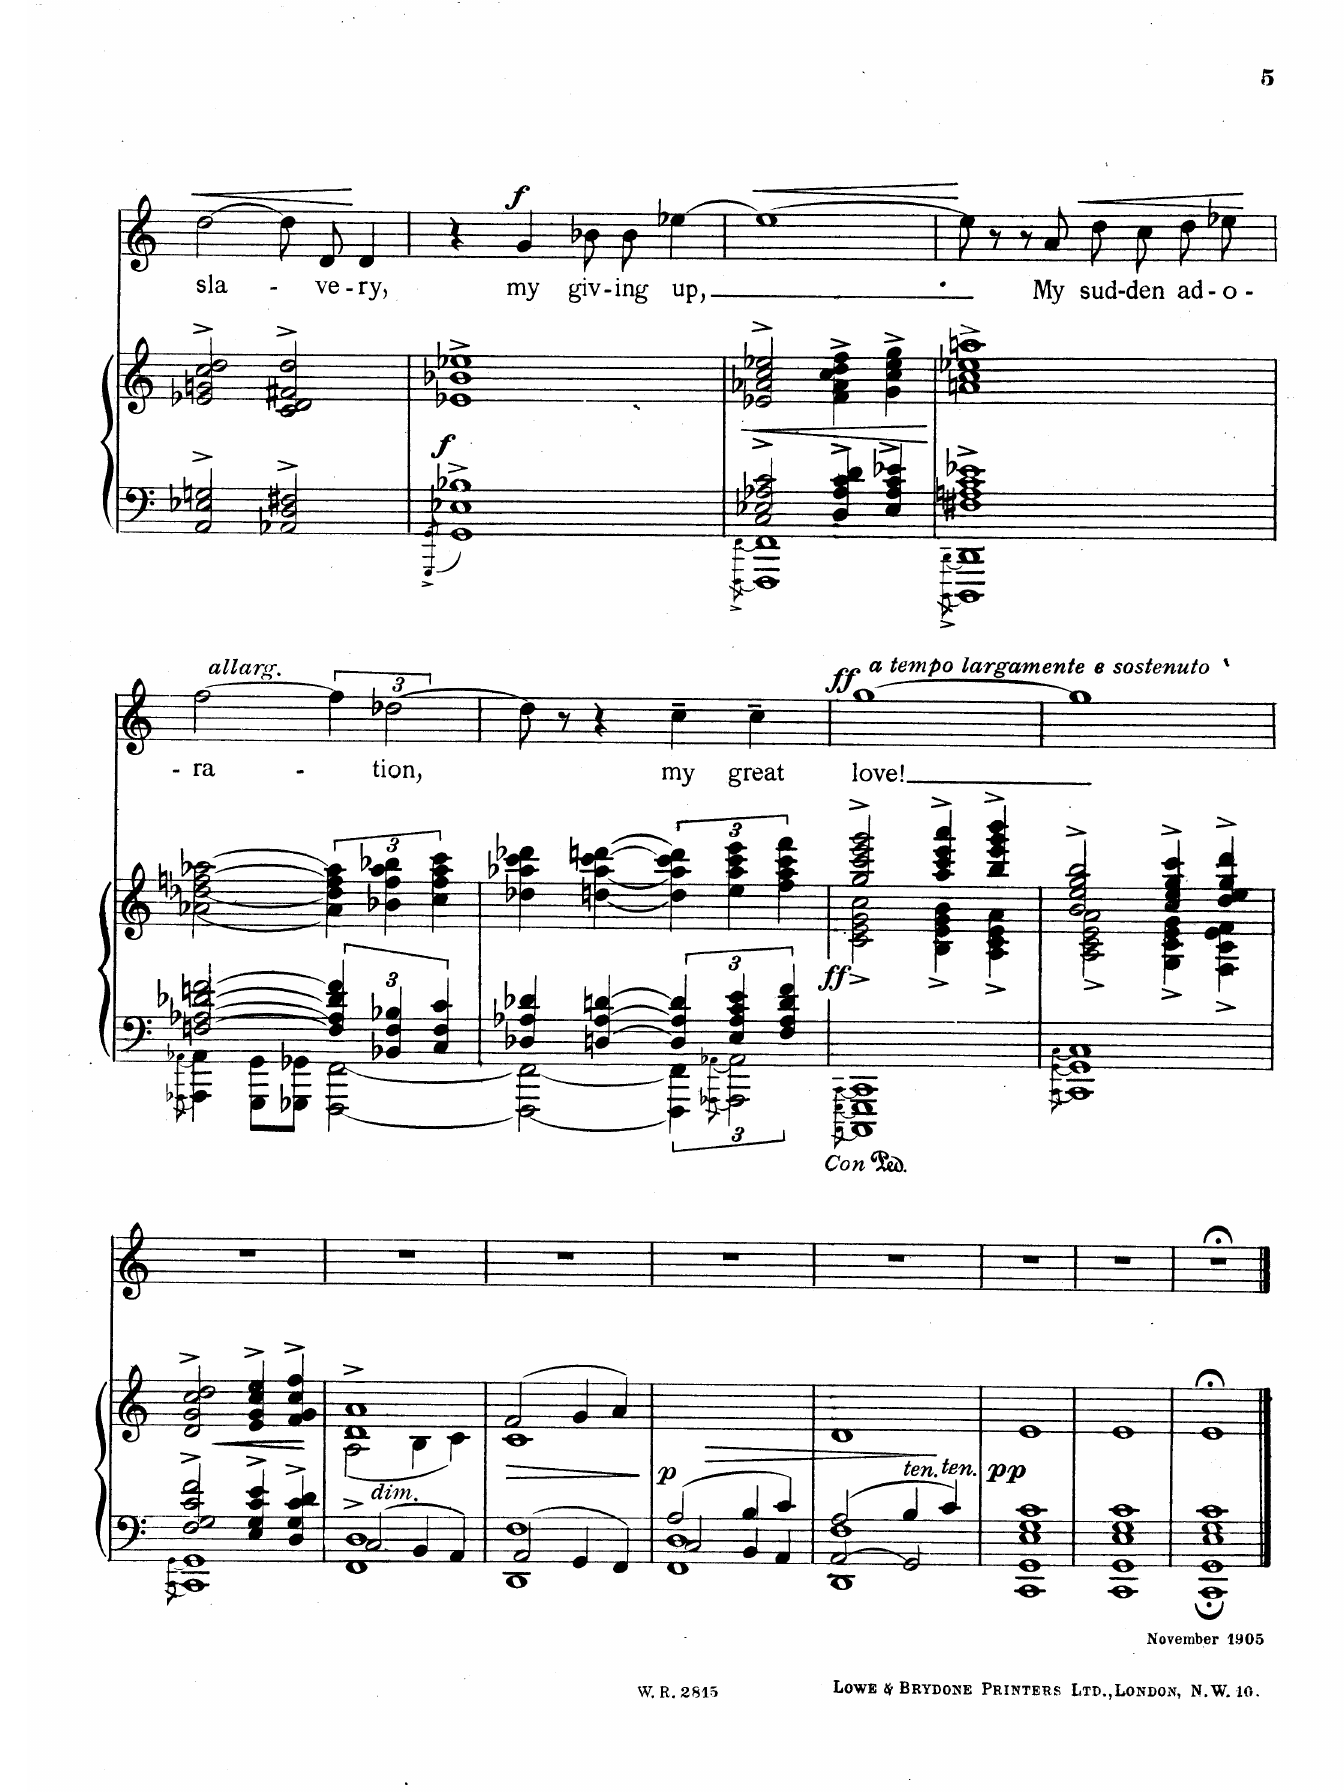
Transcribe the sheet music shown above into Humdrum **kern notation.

**kern	**kern	**dynam	**kern	**text	**dynam
*part2	*part2	*part2	*part1	*part1	*part1
*staff3	*staff2	*staff2/3	*staff1	*staff1	*staff1
*I"Piano	*	*	*I"Voice	*	*
*I'Pno	*	*	*	*	*
*clefF4	*clefG2	*	*clefG2	*	*
*k[]	*k[]	*	*k[]	*	*
*M4/4	*M4/4	*	*M4/4	*	*
=32	=32	=32	=32	=32	=32
!	!	!	!	!	!LO:HP:b
2AA\^ 2E-X\^ 2Gn\^	2e-X/^> 2gn/^> 2cc/^> 2dd/^>	.	[2dd\	sla-	<
2AA-X/^> 2D/^> 2F#X/^>	2c/^> 2d/^> 2f#X/^> 2dd/^>	.	8dd/L]	.	.
.	.	.	8d/J	-ve-	.
.	.	.	4d/	-ry,	[
=33	=33	=33	=33	=33	=33
8qGGG/^ 8qGG/^	.	.	.	.	.
!	!	!LO:DY:b	!	!	!
1GG^ 1E-X^ 1B-X^	1e-X^> 1b-X^> 1ee-X^>	f	4r	.	.
!	!	!	!	!	!LO:DY:a
.	.	.	4g/	my	f
.	.	.	8b-X\L	giv-	.
.	.	.	8b-\J	-ing	.
.	.	.	[4ee-X\	up,	.
=34	=34	=34	=34	=34	=34
*^	*	*	*	*	*
.	[8qFFF\^ [8qFF\^	.	.	.	.	.
!	!	!	!LO:HP:b	!	!	!LO:HP:b
2C/^ 2E-X/^ 2A-X/^ 2c/^	1FFF] 1FF]	2e-X/^> 2a-X/^> 2cc/^> 2ee-X/^>	<	1ee-_	.	<
4D/^ 4A-/^ 4c/^ 4d/^	.	4f\^ 4a-\^ 4cc\^ 4dd\^ 4ff\^	.	.	.	.
4E-/^ 4A-/^ 4c/^ 4e-X/^	.	4g\^ 4cc\^ 4ee-\^ 4gg\^	.	.	.	.
*v	*v	*	*	*	*	*
.	.	[	.	.	[
=35	=35	=35	=35	=35	=35
*^	*	*	*	*	*
.	[8qDDD\^ [8qDD\^	.	.	.	.	.
1F#X^ 1An^ 1c^ 1e-X^	1DDD] 1DD]	1an^ 1cc^ 1ee-X^ 1aan^	.	8ee-\]	.	.
.	.	.	.	8r	.	.
.	.	.	.	8r	.	.
.	.	.	.	8a/	My	.
!	!	!	!	!	!	!LO:HP:b
.	.	.	.	8dd\L	sud-	<
.	.	.	.	8cc\J	-den	.
.	.	.	.	8dd\L	ad-	.
.	.	.	.	8ee-X\J	-o-	.
*v	*v	*	*	*	*	*
.	.	.	.	.	[
=36	=36	=36	=36	=36	=36
*^	*	*	*	*	*
.	[8qAAA-X\ [8qAA-X\	.	.	.	.	.
!	!	!	!	!LO:TX:i:t=allarg.	!	!
[2Fn/ [2A-X/ [2d-X/ [2fn/	4AAA-\] 4AA-\]	[2a-X\ [<2dd-X\ [2ffn\ [2aa-X\	.	[2ff\	-- ra-	.
.	8GGG\ 8GG\L	.	.	.	.	.
.	8GGG-X\ 8GG-X\J	.	.	.	.	.
6F/] 6A-/] 6d-/] 6f/]	[2FFF\ [2FF\	6a-\] 6dd-\] 6ff\] 6aa-\]	.	6ff\]	.	.
6BB-X/ 6F/ 6B-X/	.	6b-X\ 6ff\ 6aa-\ 6bb-X\	.	[3dd-X\	-tion,	.
6C/ 6F/ 6c/	.	6cc\ 6ff\ 6aa-\ 6ccc\	.	.	.	.
=37	=37	=37	=37	=37	=37	=37
4D-X/ 4A-X/ 4d-X/	2FFF\_ 2FF\_	4dd-X\ 4aa\ 4ccc\ 4ddd-X\	.	8dd-\]	.	.
.	.	.	.	8r	.	.
[4Dn/ [4A-/ [4dn/	.	[4ddn\ [4aa\ [4ccc\ [4dddn\	.	4r	.	.
6D/] 6A-/] 6d/]	6FFF\] 6FF\]	6dd\] 6aa\] 6ccc\] 6ddd\]	.	4cc~\	my	.
.	[8qAAA-X\ [8qAA-X\	.	.	.	.	.
6E/ 6A-/ 6c/ 6e/	3AAA-\] 3AA-\]	6ee\ 6aa\ 6ccc\ 6eee\	.	.	.	.
.	.	.	.	4cc~\	great	.
6F/ 6A-/ 6d/ 6f/	.	6ff\ 6aa\ 6ccc\ 6fff\	.	.	.	.
*v	*v	*	*	*	*	*
=38	=38	=38	=38	=38	=38
[8qCCC\ [8qGGG\ [8qCC\	.	.	.	.	.
*	*^	*	*	*	*
*	*ped	*	*	*	*	*
!	!	!	!	!LO:TX:i:t=a tempo largamente e sostenuto	!	!
!	!	!	!LO:DY:b	!	!	!LO:DY:a
1CCC] 1GGG] 1CC]	2gg/^> 2ccc/^> 2eee/^> 2ggg/^>	2c/^< 2e/^< 2g/^< 2cc/^<	ff	[1gg	love!	ff
.	4aa/^> 4ccc/^> 4eee/^> 4aaa/^>	4B/^< 4e/^< 4g/^< 4b/^<	.	.	.	.
.	4bb/^> 4eee/^> 4ggg/^> 4bbb/^>	4A/^< 4c/^< 4e/^< 4a/^<	.	.	.	.
=39	=39	=39	=39	=39	=39	=39
[8qCC\ [8qGG\ [8qC\	.	.	.	.	.	.
*	*Xped	*	*	*	*	*
1CC] 1GG] 1C]	2b/^> 2ee/^> 2gg/^> 2bb/^>	2A/^< 2c/^< 2e/^< 2a/^<	.	1gg]	.	.
.	4cc/^> 4ee/^> 4gg/^> 4ccc/^>	4G/^< 4c/^< 4e/^< 4g/^<	.	.	.	.
.	4dd/^> 4ee/^> 4gg/^> 4ddd/^>	4F/^< 4c/^< 4e/^< 4f/^<	.	.	.	.
*	*v	*v	*	*	*	*
=40	=40	=40	=40	=40	=40
*^	*	*	*	*	*
.	[8qCC\ [8qGG\	.	.	.	.	.
!	!	!	!LO:HP:b	!	!	!
2F/^ 2G/^ 2c/^ 2f/^	1CC] 1GG]	2d/^> 2g/^> 2cc/^> 2dd/^>	<	1r	.	.
4E/^ 4G/^ 4c/^ 4e/^	.	4e/^> 4g/^> 4cc/^> 4ee/^>	.	.	.	.
4D/^ 4G/^ 4c/^ 4d/^	.	4f/^> 4g/^> 4cc/^> 4ff/^>	[	.	.	.
=41	=41	=41	=41	=41	=41	=41
*	*	*^	*	*	*	*
!LO:TX:a:i:t=dim.	!	!	!	!	!	!	!
2C^/	1FF 1D	1d^ 1a^	(2A\	.	1r	.	.
4BB/	.	.	4B\	.	.	.	.
4AA/	.	.	4c\)	.	.	.	.
=42	=42	=42	=42	=42	=42	=42	=42
!	!	!	!	!LO:HP:b	!	!	!
2AA/	1DD 1F	(2f/	1c	>	1r	.	.
4GG/	.	4g/	.	.	.	.	.
4FF/	.	4a/)	.	.	.	.	.
*v	*v	*	*	*	*	*	*
*	*v	*v	*	*	*	*
.	.	]	.	.	.
=43	=43	=43	=43	=43	=43
!	!	!LO:HP:b=2	!	!	!
*^	*	*	*	*	*
*	*^	*	*	*	*	*
!	!	!	!	!LO:DY:n=1:b	!	!	!
2A/	2C/	1FF 1D	1ryy	> p	1r	.	.
4B/	4BB/	.	.	.	.	.	.
4c/	4AA/	.	.	.	.	.	.
=44	=44	=44	=44	=44	=44	=44	=44
*	*	*	*^	*	*	*	*
*	*	*	*	*^	*	*	*	*
2A\	2AA/	1DD 1F	1d	2ryy	2.ryy	.	1r	.	.
!	!	!	!	!LO:TX:b:i:t=ten.	!	!	!	!	!
4B\	2GG/	.	.	2ryy	.	.	.	.	.
!	!	!	!	!	!LO:TX:b:i:t=ten.	!	!	!	!
4c\	.	.	.	.	4ryy	.	.	.	.
*v	*v	*v	*	*	*	*	*	*	*
.	.	.	.	]	.	.	.
=45	=45	=45	=45	=45	=45	=45	=45
*^	*	*	*	*	*	*	*
!	!	!	!	!	!LO:DY:b	!	!	!
*	*	*v	*v	*v	*	*	*	*
1E 1G 1c	1CC 1GG	1e	pp	1r	.	.
=46	=46	=46	=46	=46	=46	=46
1E 1G 1c	1CC 1GG	1e	.	1r	.	.
=47	=47	=47	=47	=47	=47	=47
1E; 1G; 1c;	1CC 1GG	1e;<	.	1r;<	.	.
*v	*v	*	*	*	*	*
==	==	==	==	==	==
*-	*-	*-	*-	*-	*-
